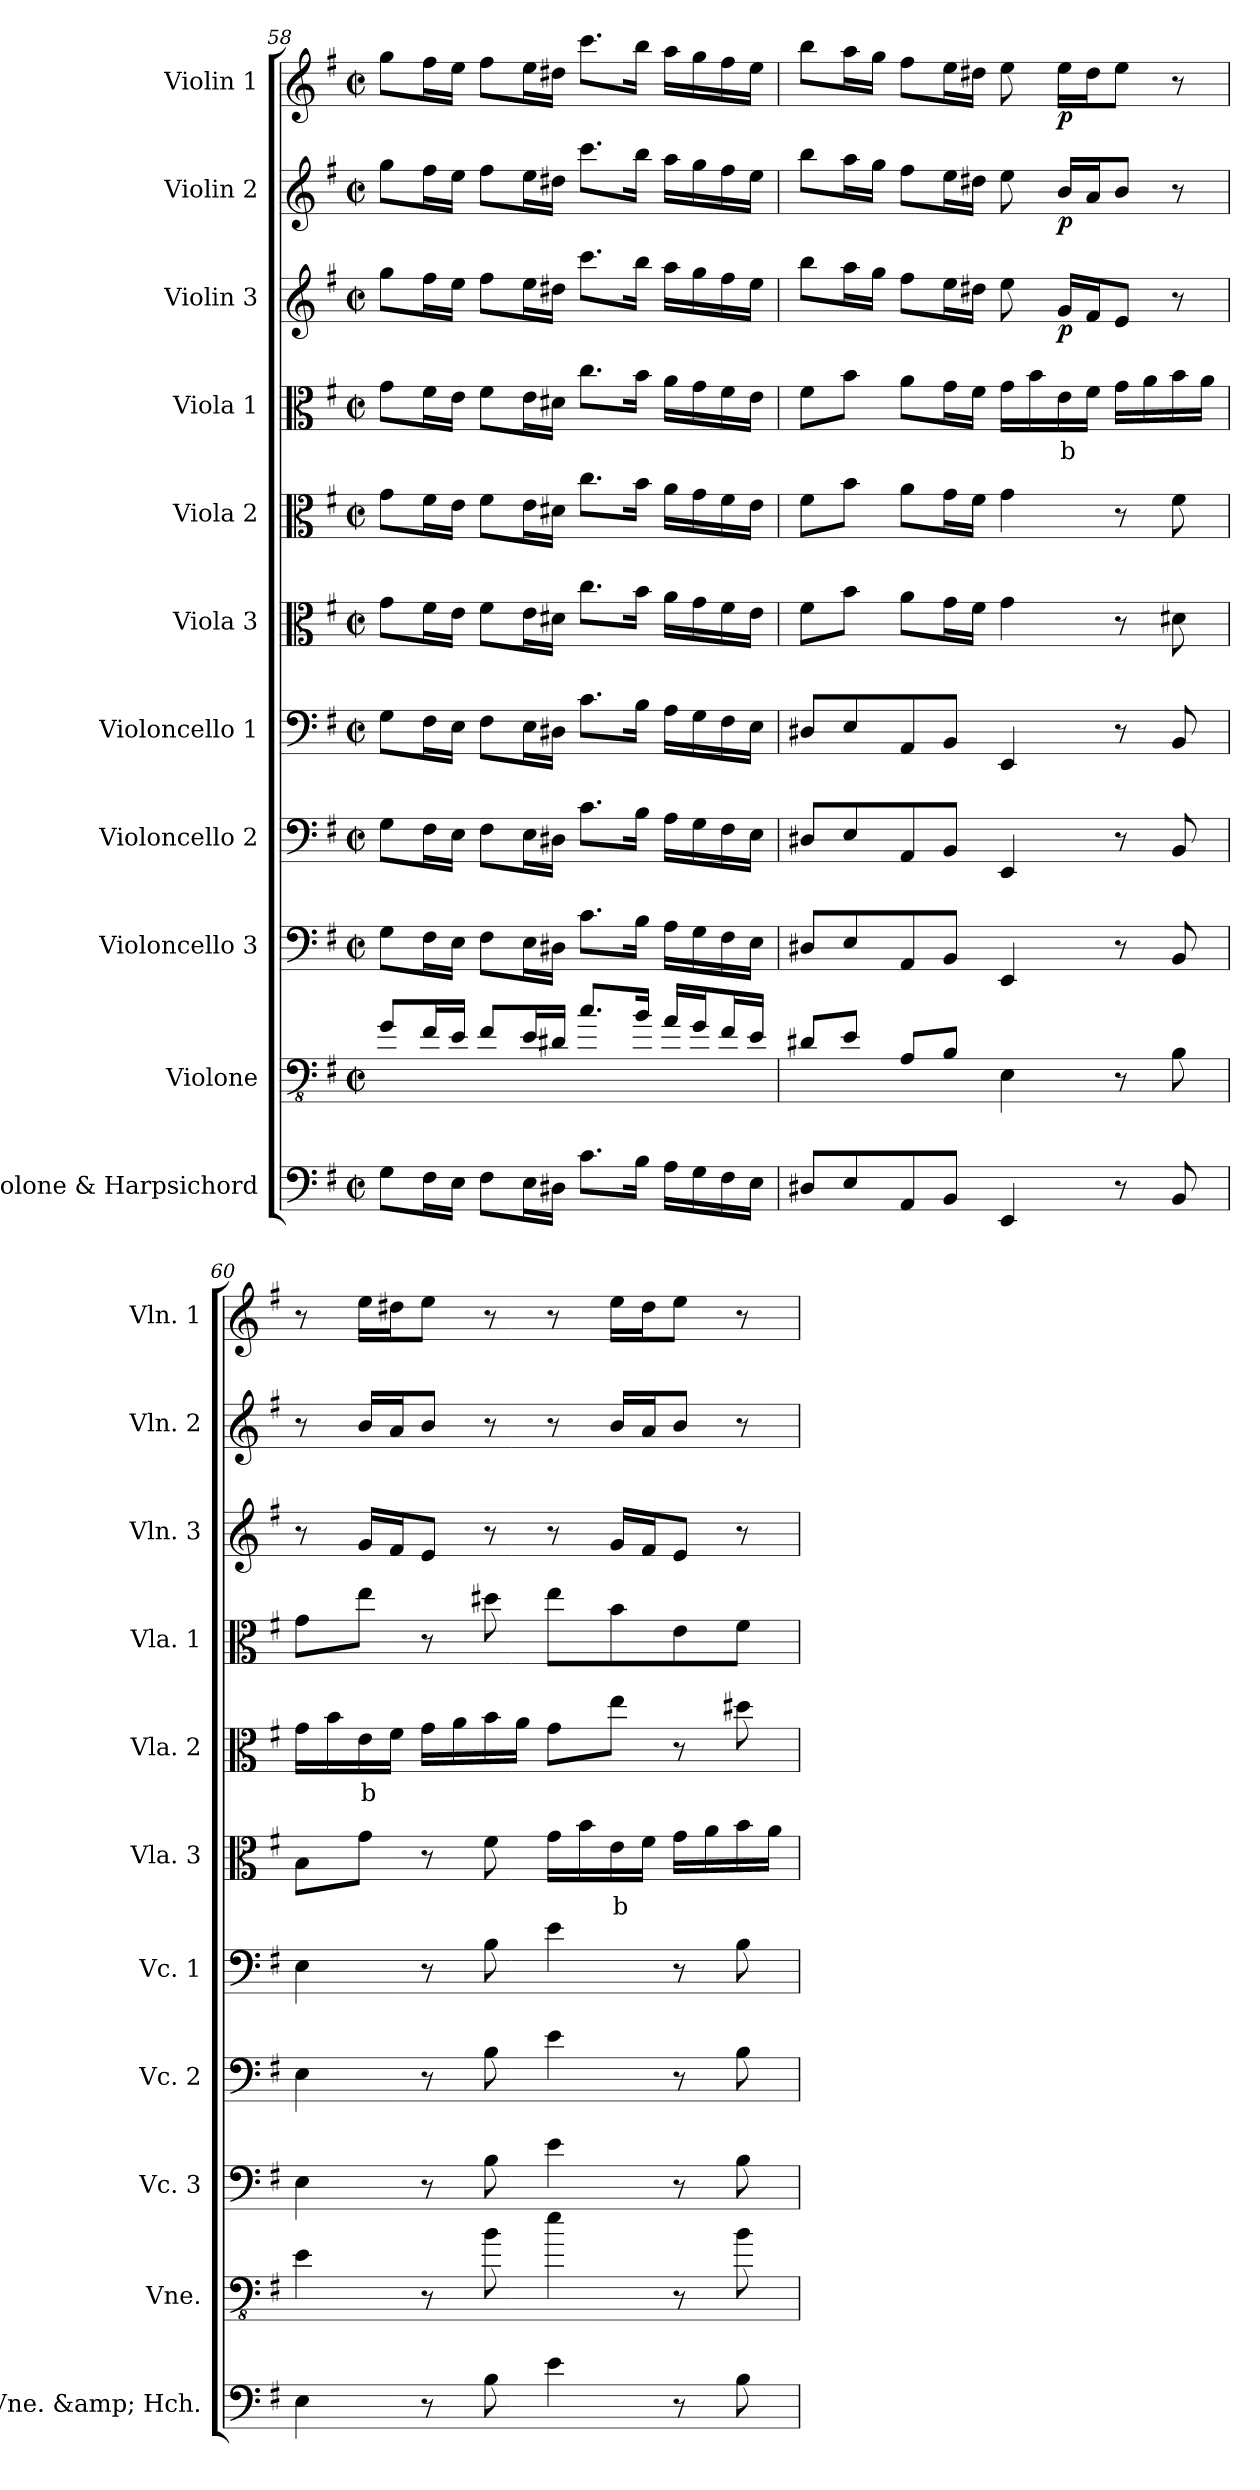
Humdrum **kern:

**kern	**kern	**kern	**kern	**kern	**kern	**text	**kern	**text	**kern	**text	**kern	**dynam	**kern	**dynam	**kern	**dynam
*part11	*part10	*part9	*part8	*part7	*part6	*part6	*part5	*part5	*part4	*part4	*part3	*part3	*part2	*part2	*part1	*part1
*staff11	*staff10	*staff9	*staff8	*staff7	*staff6	*staff6	*staff5	*staff5	*staff4	*staff4	*staff3	*staff3	*staff2	*staff2	*staff1	*staff1
*I"Violone &amp; Harpsichord	*I"Violone	*I"Violoncello 3	*I"Violoncello 2	*I"Violoncello 1	*I"Viola 3	*	*I"Viola 2	*	*I"Viola 1	*	*I"Violin 3	*	*I"Violin 2	*	*I"Violin 1	*
*I'Vne. &amp; Hch.	*I'Vne.	*I'Vc. 3	*I'Vc. 2	*I'Vc. 1	*I'Vla. 3	*	*I'Vla. 2	*	*I'Vla. 1	*	*I'Vln. 3	*	*I'Vln. 2	*	*I'Vln. 1	*
*clefF4	*clefFv4	*clefF4	*clefF4	*clefF4	*clefC3	*	*clefC3	*	*clefC3	*	*clefG2	*	*clefG2	*	*clefG2	*
*	*ITrd7c12	*	*	*	*	*	*	*	*	*	*	*	*	*	*	*
*k[f#]	*k[f#]	*k[f#]	*k[f#]	*k[f#]	*k[f#]	*	*k[f#]	*	*k[f#]	*	*k[f#]	*	*k[f#]	*	*k[f#]	*
*M4/4	*M4/4	*M4/4	*M4/4	*M4/4	*M4/4	*	*M4/4	*	*M4/4	*	*M4/4	*	*M4/4	*	*M4/4	*
*met(c|)	*met(c|)	*met(c|)	*met(c|)	*met(c|)	*met(c|)	*	*met(c|)	*	*met(c|)	*	*met(c|)	*	*met(c|)	*	*met(c|)	*
=58	=58	=58	=58	=58	=58	=58	=58	=58	=58	=58	=58	=58	=58	=58	=58	=58
8G\L	8GG/L	8G\L	8G\L	8G\L	8g\L	.	8g\L	.	8g\L	.	8gg\L	.	8gg\L	.	8gg\L	.
16F#\L	16FF#/L	16F#\L	16F#\L	16F#\L	16f#\L	.	16f#\L	.	16f#\L	.	16ff#\L	.	16ff#\L	.	16ff#\L	.
16E\JJ	16EE/JJ	16E\JJ	16E\JJ	16E\JJ	16e\JJ	.	16e\JJ	.	16e\JJ	.	16ee\JJ	.	16ee\JJ	.	16ee\JJ	.
8F#\L	8FF#/L	8F#\L	8F#\L	8F#\L	8f#\L	.	8f#\L	.	8f#\L	.	8ff#\L	.	8ff#\L	.	8ff#\L	.
16E\L	16EE/L	16E\L	16E\L	16E\L	16e\L	.	16e\L	.	16e\L	.	16ee\L	.	16ee\L	.	16ee\L	.
16D#X\JJ	16DD#X/JJ	16D#X\JJ	16D#X\JJ	16D#X\JJ	16d#X\JJ	.	16d#X\JJ	.	16d#X\JJ	.	16dd#X\JJ	.	16dd#X\JJ	.	16dd#X\JJ	.
8.c\L	8.C/L	8.c\L	8.c\L	8.c\L	8.cc\L	.	8.cc\L	.	8.cc\L	.	8.ccc\L	.	8.ccc\L	.	8.ccc\L	.
16B\Jk	16BB/Jk	16B\Jk	16B\Jk	16B\Jk	16b\Jk	.	16b\Jk	.	16b\Jk	.	16bb\Jk	.	16bb\Jk	.	16bb\Jk	.
16A\LL	16AA/LL	16A\LL	16A\LL	16A\LL	16a\LL	.	16a\LL	.	16a\LL	.	16aa\LL	.	16aa\LL	.	16aa\LL	.
16G\	16GG/J	16G\	16G\	16G\	16g\	.	16g\	.	16g\	.	16gg\	.	16gg\	.	16gg\	.
16F#\	16FF#/L	16F#\	16F#\	16F#\	16f#\	.	16f#\	.	16f#\	.	16ff#\	.	16ff#\	.	16ff#\	.
16E\JJ	16EE/JJ	16E\JJ	16E\JJ	16E\JJ	16e\JJ	.	16e\JJ	.	16e\JJ	.	16ee\JJ	.	16ee\JJ	.	16ee\JJ	.
=59	=59	=59	=59	=59	=59	=59	=59	=59	=59	=59	=59	=59	=59	=59	=59	=59
8D#X/L	8DD#X/L	8D#X/L	8D#X/L	8D#X/L	8f#\L	.	8f#\L	.	8f#\L	.	8bb\L	.	8bb\L	.	8bb\L	.
8E/	8EE/J	8E/	8E/	8E/	8b\J	.	8b\J	.	8b\J	.	16aa\L	.	16aa\L	.	16aa\L	.
.	.	.	.	.	.	.	.	.	.	.	16gg\JJ	.	16gg\JJ	.	16gg\JJ	.
8AA/	8AAA/L	8AA/	8AA/	8AA/	8a\L	.	8a\L	.	8a\L	.	8ff#\L	.	8ff#\L	.	8ff#\L	.
8BB/J	8BBB/J	8BB/J	8BB/J	8BB/J	16g\L	.	16g\L	.	16g\L	.	16ee\L	.	16ee\L	.	16ee\L	.
.	.	.	.	.	16f#\JJ	.	16f#\JJ	.	16f#\JJ	.	16dd#X\JJ	.	16dd#X\JJ	.	16dd#X\JJ	.
4EE/	4EEE	4EE/	4EE/	4EE/	4g\	.	4g\	.	16g\LL	.	8ee\	.	8ee\	.	8ee\	.
.	.	.	.	.	.	.	.	.	16b\	.	.	.	.	.	.	.
!	!	!	!	!	!	!	!	!	!	!LO:LY:color=#FF0000	!	!LO:DY:b	!	!LO:DY:b	!	!LO:DY:b
.	.	.	.	.	.	.	.	.	16e\	b	16g/LL	p	16b/LL	p	16ee\LL	p
.	.	.	.	.	.	.	.	.	16f#\JJ	.	16f#/J	.	16a/J	.	16dd#\J	.
8r	8r	8r	8r	8r	8r	.	8r	.	16g\LL	.	8e/J	.	8b/J	.	8ee\J	.
.	.	.	.	.	.	.	.	.	16a\	.	.	.	.	.	.	.
8BB/	8BBB	8BB/	8BB/	8BB/	8d#X\	.	8f#\	.	16b\	.	8r	.	8r	.	8r	.
.	.	.	.	.	.	.	.	.	16a\JJ	.	.	.	.	.	.	.
=60	=60	=60	=60	=60	=60	=60	=60	=60	=60	=60	=60	=60	=60	=60	=60	=60
4E\	4EE	4E\	4E\	4E\	8B\L	.	16g\LL	.	8g\L	.	8r	.	8r	.	8r	.
.	.	.	.	.	.	.	16b\	.	.	.	.	.	.	.	.	.
!	!	!	!	!	!	!	!	!LO:LY:color=#FF0000	!	!	!	!	!	!	!	!
.	.	.	.	.	8g\J	.	16e\	b	8ee\J	.	16g/LL	.	16b/LL	.	16ee\LL	.
.	.	.	.	.	.	.	16f#\JJ	.	.	.	16f#/J	.	16a/J	.	16dd#X\J	.
8r	8r	8r	8r	8r	8r	.	16g\LL	.	8r	.	8e/J	.	8b/J	.	8ee\J	.
.	.	.	.	.	.	.	16a\	.	.	.	.	.	.	.	.	.
8B\	8BB	8B\	8B\	8B\	8f#\	.	16b\	.	8dd#X\	.	8r	.	8r	.	8r	.
.	.	.	.	.	.	.	16a\JJ	.	.	.	.	.	.	.	.	.
4e\	4E	4e\	4e\	4e\	16g\LL	.	8g\L	.	8ee\L	.	8r	.	8r	.	8r	.
.	.	.	.	.	16b\	.	.	.	.	.	.	.	.	.	.	.
!	!	!	!	!	!	!LO:LY:color=#FF0000	!	!	!	!	!	!	!	!	!	!
.	.	.	.	.	16e\	b	8ee\J	.	8b\	.	16g/LL	.	16b/LL	.	16ee\LL	.
.	.	.	.	.	16f#\JJ	.	.	.	.	.	16f#/J	.	16a/J	.	16dd#\J	.
8r	8r	8r	8r	8r	16g\LL	.	8r	.	8e\	.	8e/J	.	8b/J	.	8ee\J	.
.	.	.	.	.	16a\	.	.	.	.	.	.	.	.	.	.	.
8B\	8BB	8B\	8B\	8B\	16b\	.	8dd#X\	.	8f#\J	.	8r	.	8r	.	8r	.
.	.	.	.	.	16a\JJ	.	.	.	.	.	.	.	.	.	.	.
=	=	=	=	=	=	=	=	=	=	=	=	=	=	=	=	=
*-	*-	*-	*-	*-	*-	*-	*-	*-	*-	*-	*-	*-	*-	*-	*-	*-
